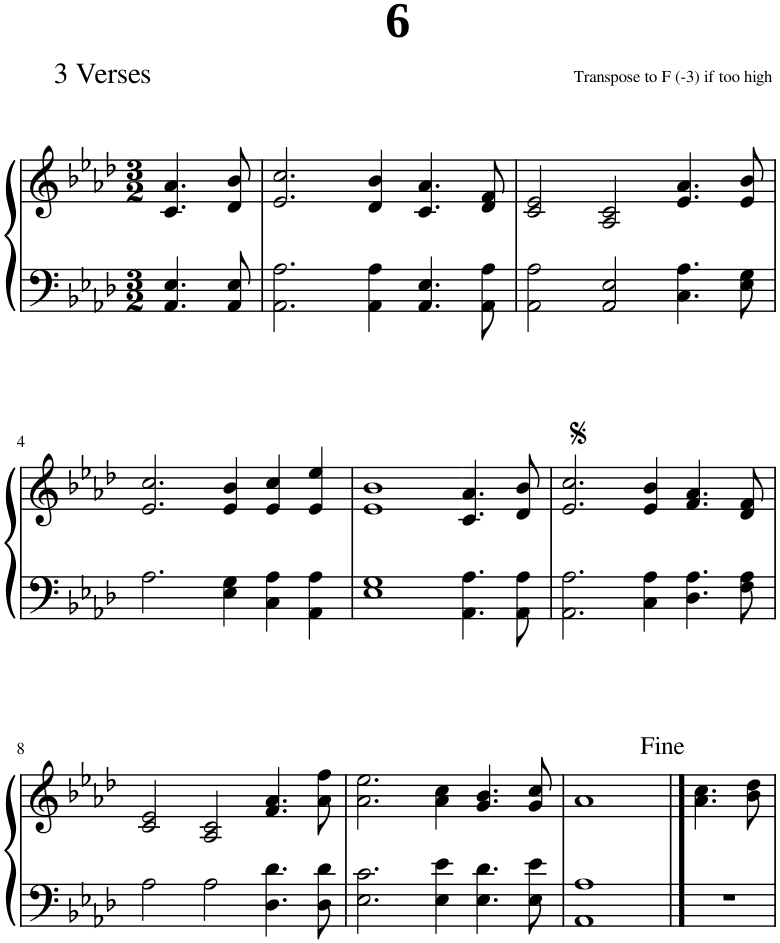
**kern	**kern
*part1	*part1
*staff2	*staff1
*I"Piano	*
*I'Pno.	*
*clefF4	*clefG2
*k[b-e-a-d-]	*k[b-e-a-d-]
*M3/2	*M3/2
=1	=1
4.AA-/ 4.E-/	4.c/ 4.a-/
8AA-/ 8E-/	8d-/ 8b-/
=2	=2
2.AA-\ 2.A-\	2.e-/ 2.cc/
4AA-\ 4A-\	4d-/ 4b-/
4.AA-/ 4.E-/	4.c/ 4.a-/
8AA-\ 8A-\	8d-/ 8f/
=3	=3
2AA-\ 2A-\	2c/ 2e-/
2AA-/ 2E-/	2A-/ 2c/
4.C\ 4.A-\	4.e-/ 4.a-/
8E-\ 8G\	8e-/ 8b-/
!!LO:LB:g=z
=4	=4
2.A-\	2.e-/ 2.cc/
4E-\ 4G\	4e-/ 4b-/
4C\ 4A-\	4e-/ 4cc/
4AA-\ 4A-\	4e-/ 4ee-/
=5	=5
1E- 1G	1e- 1b-
=6-	=6-
4.AA-\ 4.A-\	4.c/ 4.a-/
8AA-\ 8A-\	8d-/ 8b-/
=7	=7
2.AA-\ 2.A-\	2.e-/ 2.cc/
4C\ 4A-\	4e-/ 4b-/
4.D-\ 4.A-\	4.f/ 4.a-/
8F\ 8A-\	8d-/ 8f/
!!LO:LB:g=z
=8	=8
2A-\	2c/ 2e-/
2A-\	2A-/ 2c/
4.D-\ 4.d-\	4.f/ 4.a-/
8D-\ 8d-\	8a-\ 8ff\
=9	=9
2.E-\ 2.c\	2.a-\ 2.ee-\
4E-\ 4e-\	4a-\ 4cc\
4.E-\ 4.d-\	4.g/ 4.b-/
8E-\ 8e-\	8g/ 8cc/
=10	=10
1AA- 1A-	1a-
==11	==11
1.r	4.a-\ 4.cc\
.	8b-\ 8dd-\
.	1ryy
=	=
*-	*-
